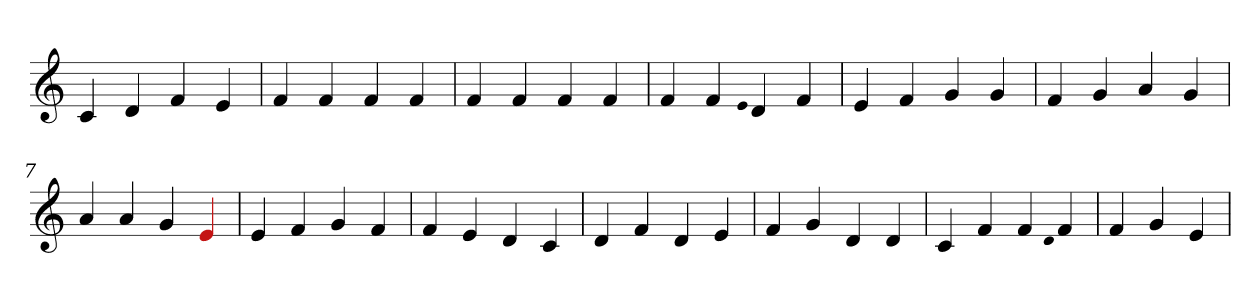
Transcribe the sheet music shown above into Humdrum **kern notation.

**kern
*part1
*staff1
*clefG2
=1
4c
4d
4f
4e
=2
4f
4f
4f
4f
=3
4f
4f
4f
4f
=4
4f
4f
qqe
4d
4f
=5
4e
4f
4g
4g
=6
4f
4g
4a
4g
=7
4a
4a
4g
4Re
=8
4e
4f
4g
4f
=9
4f
4e
4d
4c
=10
4d
4f
4d
4e
=11
4f
4g
4d
4d
=12
4c
4f
4f
qqd
4f
=13
4f
4g
4e
=
*-
